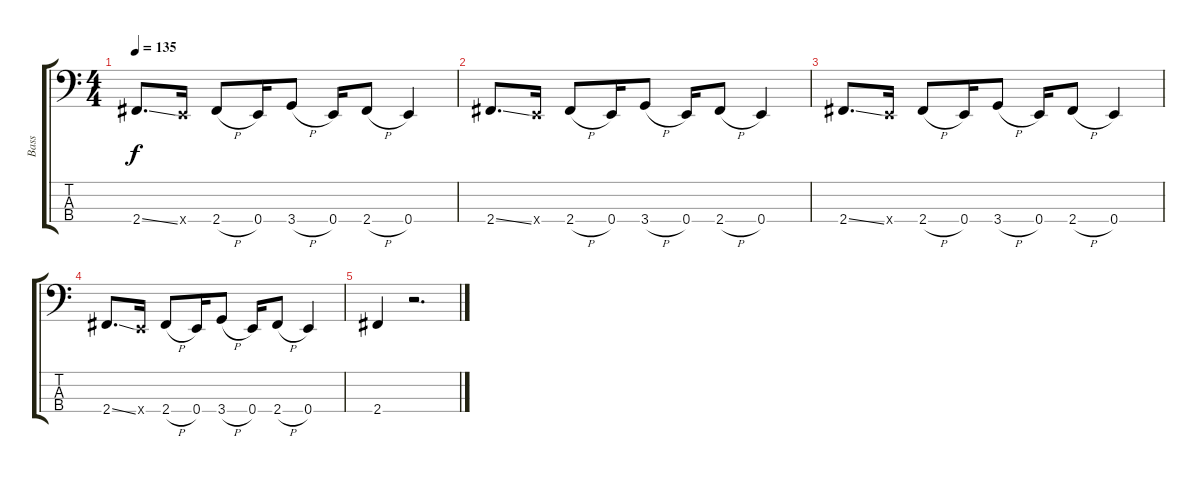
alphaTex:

\track ("Bass" "Bass") {instrument electricbassfinger}
\staff {score tabs}
\tuning (G2 D2 A1 E1) {hide}
\ts (4 4)
\tempo 135
\clef f4
\ks c
2.4{ss}.8{d dy f} 0.4{x}.16 2.4{h}.8 0.4.16 3.4{h}.8 0.4.16 2.4{h}.8 0.4.4 |
2.4{ss}.8{d} 0.4{x}.16 2.4{h}.8 0.4.16 3.4{h}.8 0.4.16 2.4{h}.8 0.4.4 |
2.4{ss}.8{d} 0.4{x}.16 2.4{h}.8 0.4.16 3.4{h}.8 0.4.16 2.4{h}.8 0.4.4 |
2.4{ss}.8{d} 0.4{x}.16 2.4{h}.8 0.4.16 3.4{h}.8 0.4.16 2.4{h}.8 0.4.4 |
2.4.4 r.2{d}
